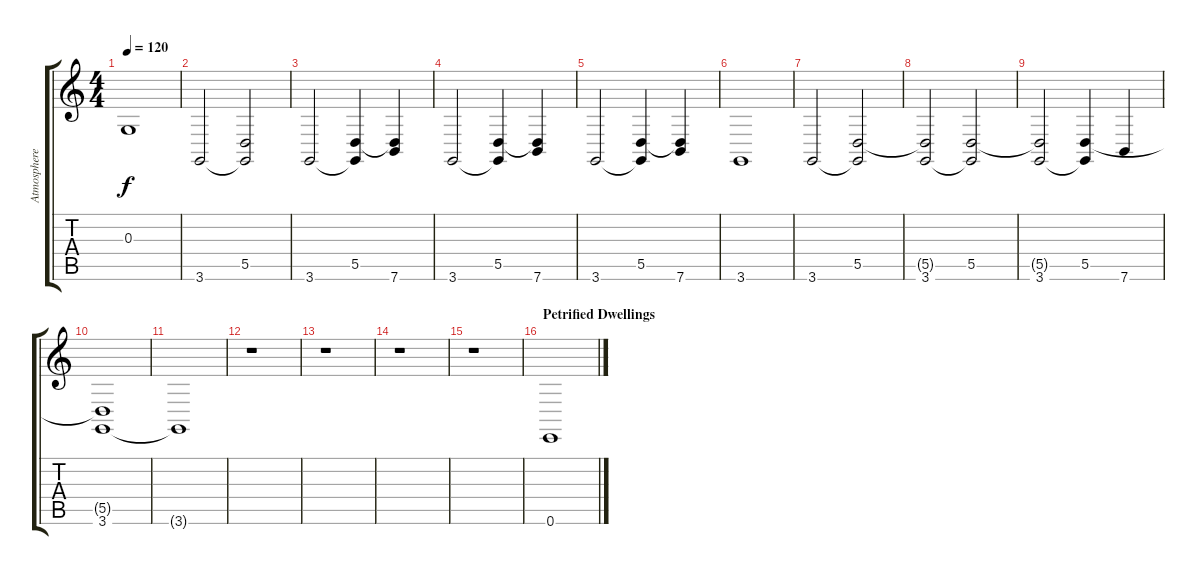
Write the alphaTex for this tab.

\track ("Atmosphere" "Atmosphere") {instrument synthstrings1}
\staff {score tabs}
\tuning (E4 B3 G3 D3 A2 E2) {hide}
\ts (4 4)
\tempo 120
\clef g2
\ks c
0.3.1{dy f} |
3.6.2 (5.5 3.6{t}).2 |
3.6.2 (5.5 3.6{t}).4 (5.5{t} 7.6).4 |
3.6.2 (5.5 3.6{t}).4 (5.5{t} 7.6).4 |
3.6.2 (5.5 3.6{t}).4 (5.5{t} 7.6).4 |
3.6.1 |
3.6.2 (5.5 3.6{t}).2 |
(5.5{t} 3.6).2 (5.5 3.6{t}).2 |
(5.5{t} 3.6).2 (5.5 3.6{t}).4 7.6.4 |
(5.5{t} 3.6).1 |
3.6{t}.1 |
r.1 |
r.1 |
r.1 |
r.1 |
\section ("" "Petrified Dwellings")
0.6.1
